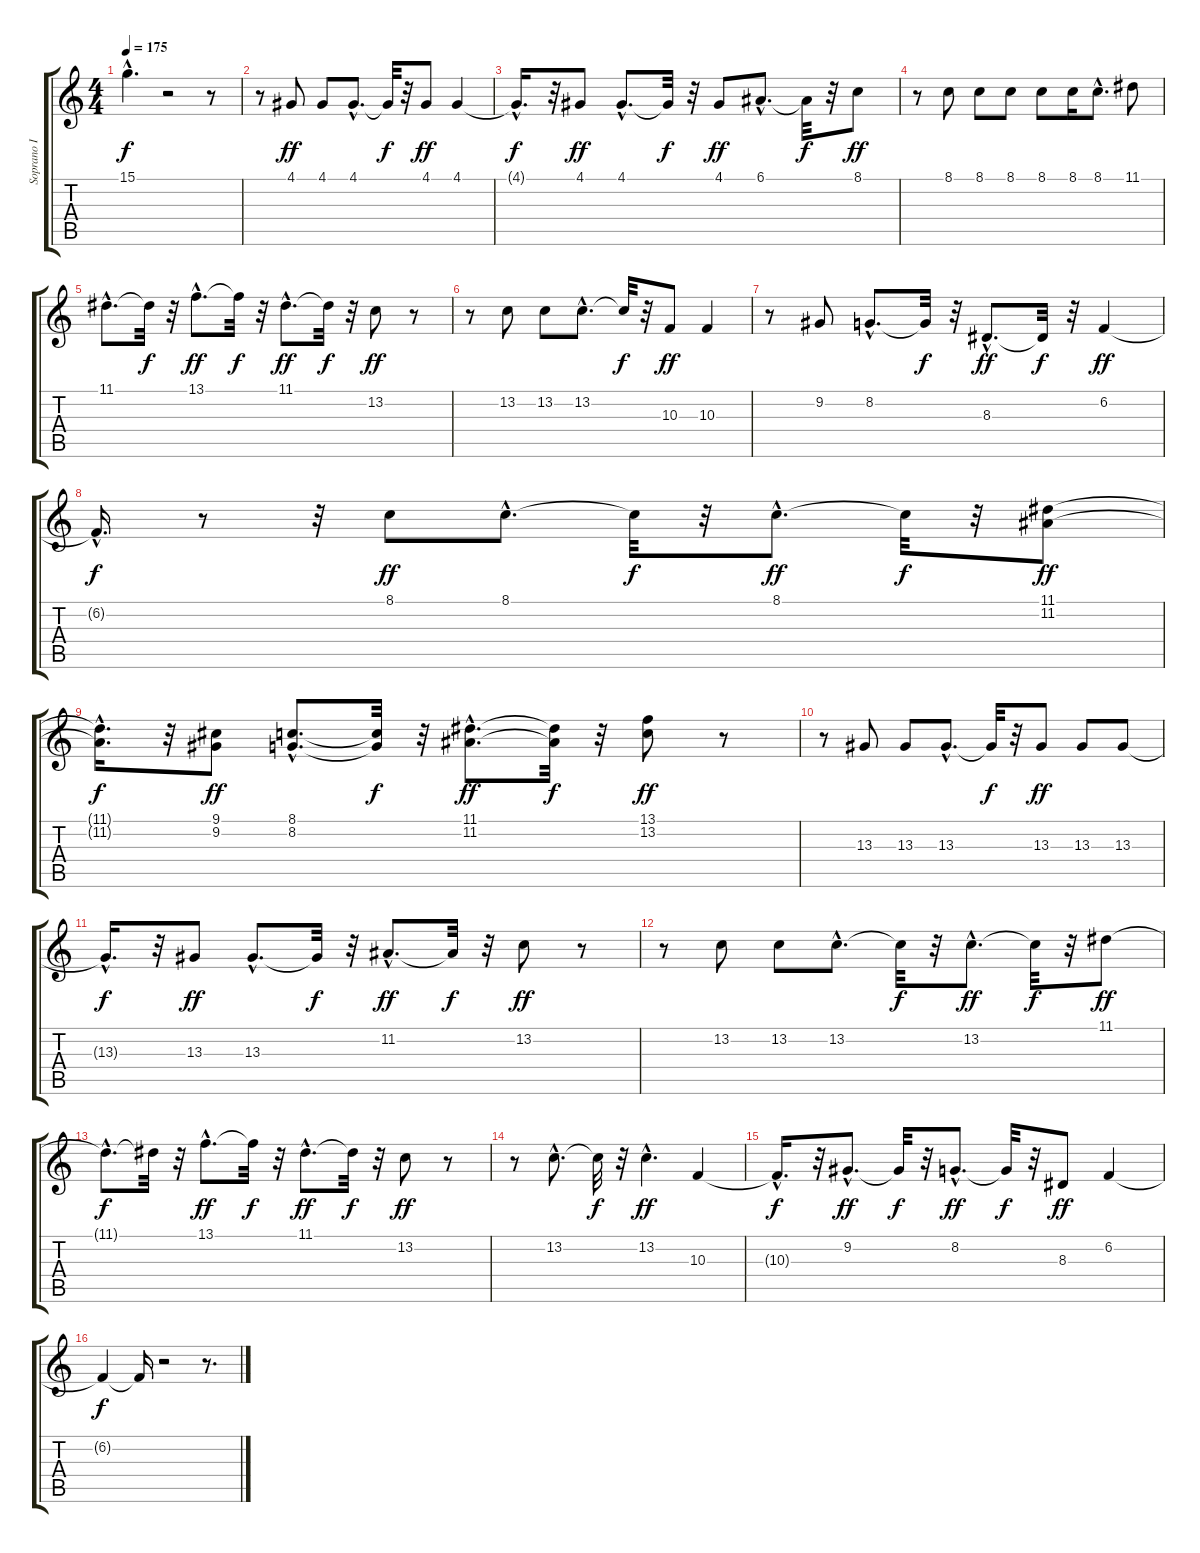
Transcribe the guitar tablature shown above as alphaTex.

\track ("Soprano I" "Soprano I") {instrument lead6voice}
\staff {score tabs}
\tuning (E4 B3 G3 D3 A2 E2) {hide}
\ts (4 4)
\tempo 175
\clef g2
\ks c
15.1{hac t}.4{d dy f} r.2 r.8 |
r.8 4.1.8{dy ff} 4.1.8 4.1{hac}.8{d} 4.1{t}.32{dy f} r.32 4.1.8{dy ff} 4.1.4 |
4.1{hac t}.16{d dy f} r.32 4.1.8{dy ff} 4.1{hac}.8{d} 4.1{t}.32{dy f} r.32 4.1.8{dy ff} 6.1{hac}.8{d} 6.1{t}.32{dy f} r.32 8.1.8{dy ff} |
r.8 8.1.8 8.1.8 8.1.8 8.1.8 8.1.16 8.1{hac}.8{d} 11.1.8 |
11.1{hac}.8{d} 11.1{t}.32{dy f} r.32 13.1{hac}.8{d dy ff} 13.1{t}.32{dy f} r.32 11.1{hac}.8{d dy ff} 11.1{t}.32{dy f} r.32 13.2.8{dy ff} r.8 |
r.8 13.2.8 13.2.8 13.2{hac}.8{d} 13.2{t}.32{dy f} r.32 10.3.8{dy ff} 10.3.4 |
r.8 9.2.8 8.2{hac}.8{d} 8.2{t}.32{dy f} r.32 8.3{hac}.8{d dy ff} 8.3{t}.32{dy f} r.32 6.2.4{dy ff} |
6.2{hac t}.16{d dy f} r.8 r.32 8.1.8{dy ff} 8.1{hac}.8{d} 8.1{t}.32{dy f} r.32 8.1{hac}.8{d dy ff} 8.1{t}.32{dy f} r.32 (11.1 11.2).8{dy ff} |
(11.1{hac t} 11.2{hac t}).16{d dy f} r.32 (9.1 9.2).8{dy ff} (8.1{hac} 8.2{hac}).8{d} (8.1{t} 8.2{t}).32{dy f} r.32 (11.1{hac} 11.2{hac}).8{d dy ff} (11.1{t} 11.2{t}).32{dy f} r.32 (13.1 13.2).8{dy ff} r.8 |
r.8 13.3.8 13.3.8 13.3{hac}.8{d} 13.3{t}.32{dy f} r.32 13.3.8{dy ff} 13.3.8 13.3.8 |
13.3{hac t}.16{d dy f} r.32 13.3.8{dy ff} 13.3{hac}.8{d} 13.3{t}.32{dy f} r.32 11.2{hac}.8{d dy ff} 11.2{t}.32{dy f} r.32 13.2.8{dy ff} r.8 |
r.8 13.2.8 13.2.8 13.2{hac}.8{d} 13.2{t}.32{dy f} r.32 13.2{hac}.8{d dy ff} 13.2{t}.32{dy f} r.32 11.1.8{dy ff} |
11.1{hac t}.8{d dy f} 11.1{t}.32 r.32 13.1{hac}.8{d dy ff} 13.1{t}.32{dy f} r.32 11.1{hac}.8{d dy ff} 11.1{t}.32{dy f} r.32 13.2.8{dy ff} r.8 |
r.8 13.2{hac}.8{d} 13.2{t}.32{dy f} r.32 13.2{hac}.4{d dy ff} 10.3.4 |
10.3{hac t}.16{d dy f} r.32 9.2{hac}.8{d dy ff} 9.2{t}.32{dy f} r.32 8.2{hac}.8{d dy ff} 8.2{t}.32{dy f} r.32 8.3.8{dy ff} 6.2.4 |
6.2{t}.4{dy f} 6.2{t}.16 r.2 r.8{d}
